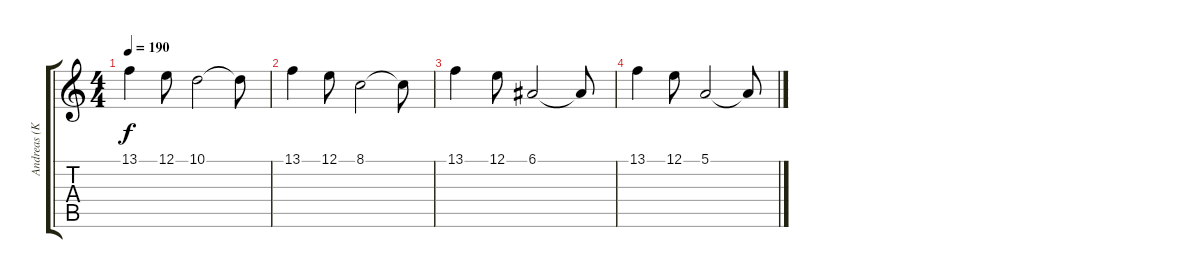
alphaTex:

\track ("Andreas (Keyboard)" "Andreas (K") {instrument tremolostrings}
\staff {score tabs}
\tuning (E4 B3 G3 D3 A2 E2) {hide}
\ts (4 4)
\tempo 190
\clef g2
\ks c
13.1.4{dy f volume 16} 12.1.8 10.1.2 10.1{t}.8 |
13.1.4 12.1.8 8.1.2 8.1{t}.8 |
13.1.4 12.1.8 6.1.2 6.1{t}.8 |
13.1.4 12.1.8 5.1.2 5.1{t}.8
